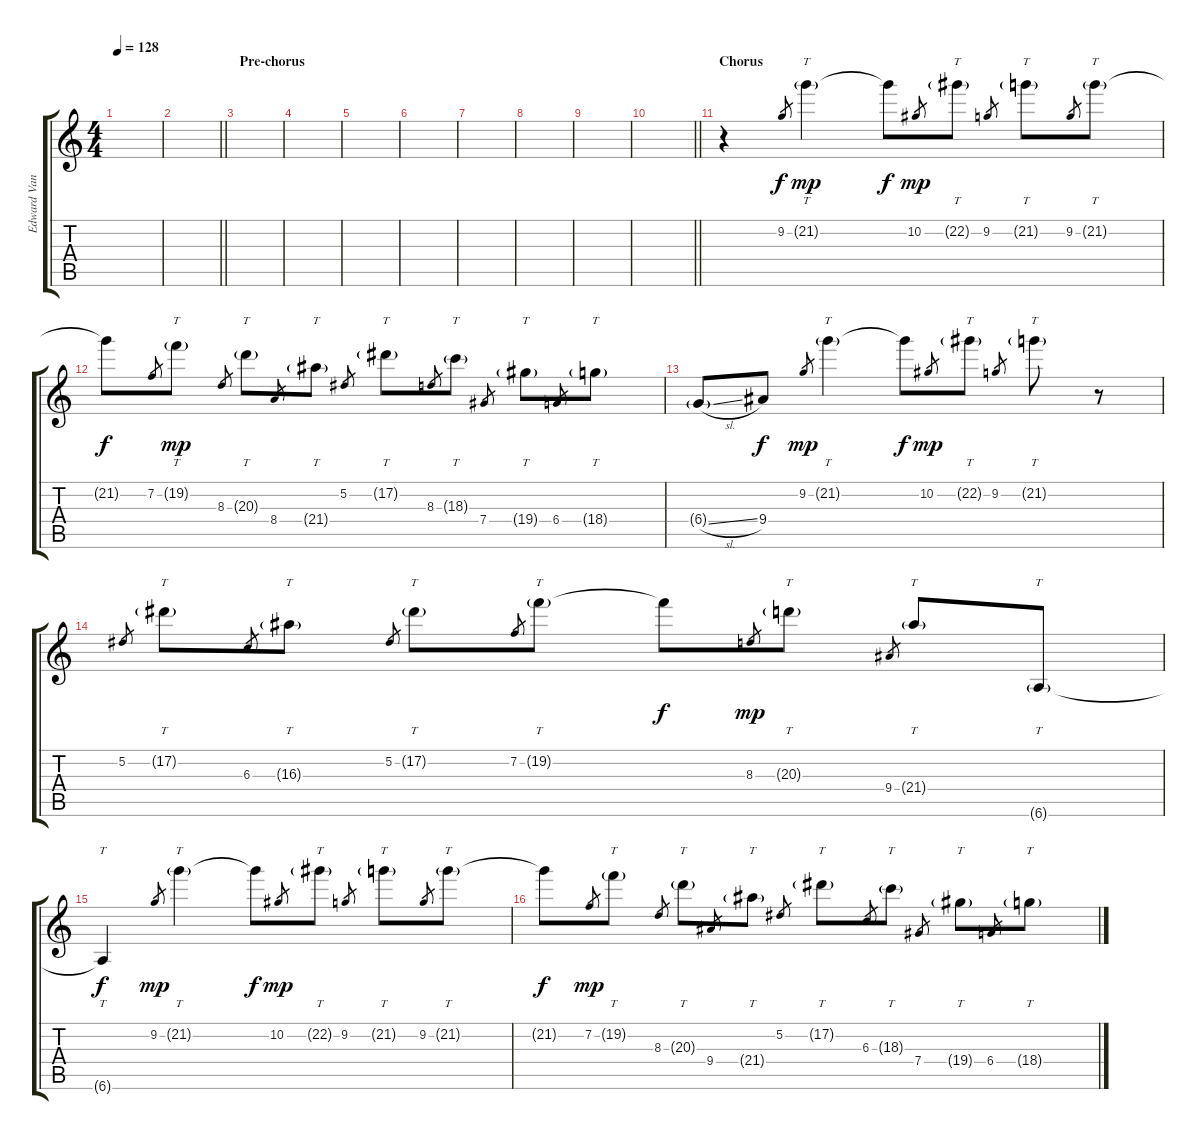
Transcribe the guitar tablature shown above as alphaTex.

\track ("Edward Van Halen 2" "Edward Van") {instrument overdrivenguitar}
\staff {score tabs}
\tuning (Eb4 Bb3 Gb3 Db3 Ab2 Eb2) {hide}
\ts (4 4)
\tempo 128
\clef g2
\ks c
|
\barLineRight lightlight
|
\section ("" "Pre-chorus")
|
|
|
|
|
|
|
\barLineRight lightlight
|
\section ("" "Chorus")
r.4 9.2.8{gr} 21.2{g}.4{tt dy mp} 21.2{t}.8{dy f} 10.2.8{gr dy mp} 22.2{g}.8{tt} 9.2.8{gr} 21.2{g}.8{tt} 9.2.8{gr} 21.2{g}.8{tt} |
21.2{t}.8{dy f} 7.2.8{gr} 19.2{g}.8{tt dy mp} 8.3.8{gr} 20.3{g}.8{tt} 8.4.8{gr} 21.4{g}.8{tt} 5.2.8{gr} 17.2{g}.8{tt} 8.3.8{gr} 18.3{g}.8{tt} 7.4.8{gr} 19.4{g}.8{tt} 6.4.8{gr} 18.4{g}.8{tt} |
6.4{sl g}.8 9.4.8{dy f} 9.2.8{gr dy mp} 21.2{g}.4{tt} 21.2{t}.8{dy f} 10.2.8{gr dy mp} 22.2{g}.8{tt} 9.2.8{gr} 21.2{g}.8{tt} r.8 |
5.2.8{gr} 17.2{g}.8{tt} 6.3.8{gr} 16.3{g}.8{tt} 5.2.8{gr} 17.2{g}.8{tt} 7.2.8{gr} 19.2{g}.8{tt} 19.2{t}.8{dy f} 8.3.8{gr dy mp} 20.3{g}.8{tt} 9.4.8{gr} 21.4{g}.8{tt} 6.6{g}.8{tt} |
6.6{t}.4{tt dy f} 9.2.8{gr dy mp} 21.2{g}.4{tt} 21.2{t}.8{dy f} 10.2.8{gr dy mp} 22.2{g}.8{tt} 9.2.8{gr} 21.2{g}.8{tt} 9.2.8{gr} 21.2{g}.8{tt} |
21.2{t}.8{dy f} 7.2.8{gr dy mp} 19.2{g}.8{tt} 8.3.8{gr} 20.3{g}.8{tt} 9.4.8{gr} 21.4{g}.8{tt} 5.2.8{gr} 17.2{g}.8{tt} 6.3.8{gr} 18.3{g}.8{tt} 7.4.8{gr} 19.4{g}.8{tt} 6.4.8{gr} 18.4{g}.8{tt}
